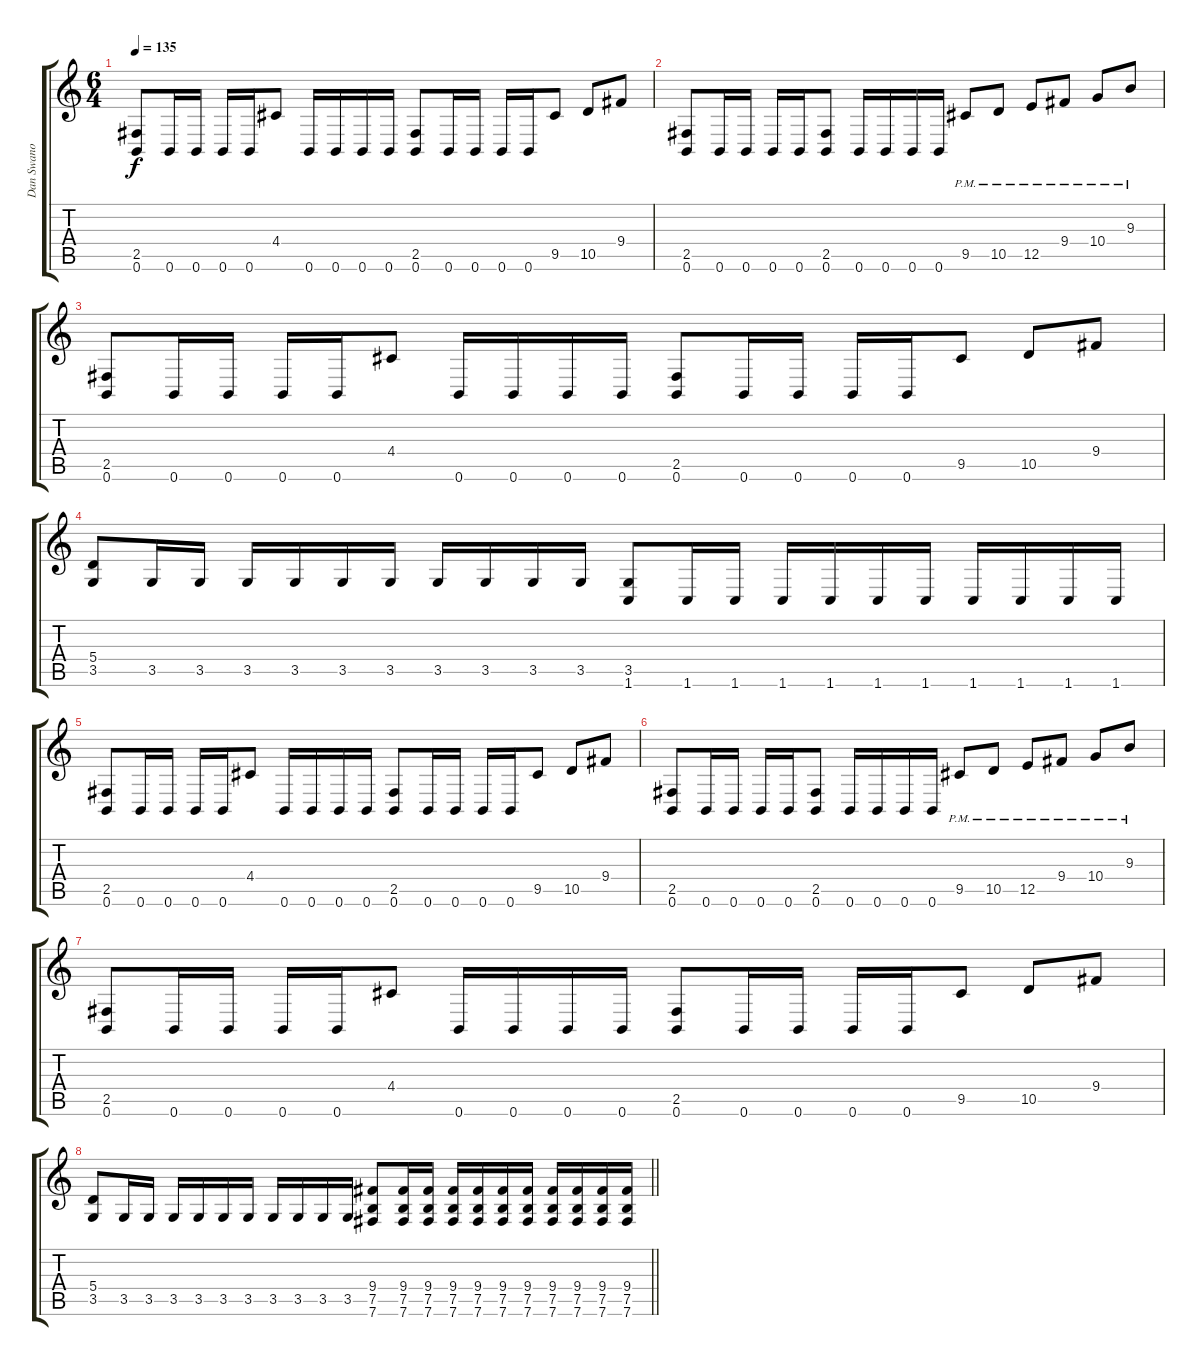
\track ("Dan Swano - guitar" "Dan Swano ") {instrument overdrivenguitar}
\staff {score tabs}
\tuning (B3 Gb3 D3 A2 E2 B1) {hide}
\ts (6 4)
\tempo 135
\clef g2
\ks c
(2.5 0.6).8{dy f} 0.6.16 0.6.16 0.6.16 0.6.16 4.4.8 0.6.16 0.6.16 0.6.16 0.6.16 (2.5 0.6).8 0.6.16 0.6.16 0.6.16 0.6.16 9.5.8 10.5.8 9.4.8 |
(2.5 0.6).8 0.6.16 0.6.16 0.6.16 0.6.16 (2.5 0.6).8 0.6.16 0.6.16 0.6.16 0.6.16 9.5{pm}.8 10.5{pm}.8 12.5{pm}.8 9.4{pm}.8 10.4{pm}.8 9.3{pm}.8 |
(2.5 0.6).8 0.6.16 0.6.16 0.6.16 0.6.16 4.4.8 0.6.16 0.6.16 0.6.16 0.6.16 (2.5 0.6).8 0.6.16 0.6.16 0.6.16 0.6.16 9.5.8 10.5.8 9.4.8 |
(5.4 3.5).8 3.5.16 3.5.16 3.5.16 3.5.16 3.5.16 3.5.16 3.5.16 3.5.16 3.5.16 3.5.16 (3.5 1.6).8 1.6.16 1.6.16 1.6.16 1.6.16 1.6.16 1.6.16 1.6.16 1.6.16 1.6.16 1.6.16 |
(2.5 0.6).8 0.6.16 0.6.16 0.6.16 0.6.16 4.4.8 0.6.16 0.6.16 0.6.16 0.6.16 (2.5 0.6).8 0.6.16 0.6.16 0.6.16 0.6.16 9.5.8 10.5.8 9.4.8 |
(2.5 0.6).8 0.6.16 0.6.16 0.6.16 0.6.16 (2.5 0.6).8 0.6.16 0.6.16 0.6.16 0.6.16 9.5{pm}.8 10.5{pm}.8 12.5{pm}.8 9.4{pm}.8 10.4{pm}.8 9.3{pm}.8 |
(2.5 0.6).8 0.6.16 0.6.16 0.6.16 0.6.16 4.4.8 0.6.16 0.6.16 0.6.16 0.6.16 (2.5 0.6).8 0.6.16 0.6.16 0.6.16 0.6.16 9.5.8 10.5.8 9.4.8 |
\barLineRight lightlight
(5.4 3.5).8 3.5.16 3.5.16 3.5.16 3.5.16 3.5.16 3.5.16 3.5.16 3.5.16 3.5.16 3.5.16 (9.4 7.5 7.6).8 (9.4 7.5 7.6).16 (9.4 7.5 7.6).16 (9.4 7.5 7.6).16 (9.4 7.5 7.6).16 (9.4 7.5 7.6).16 (9.4 7.5 7.6).16 (9.4 7.5 7.6).16 (9.4 7.5 7.6).16 (9.4 7.5 7.6).16 (9.4 7.5 7.6).16
